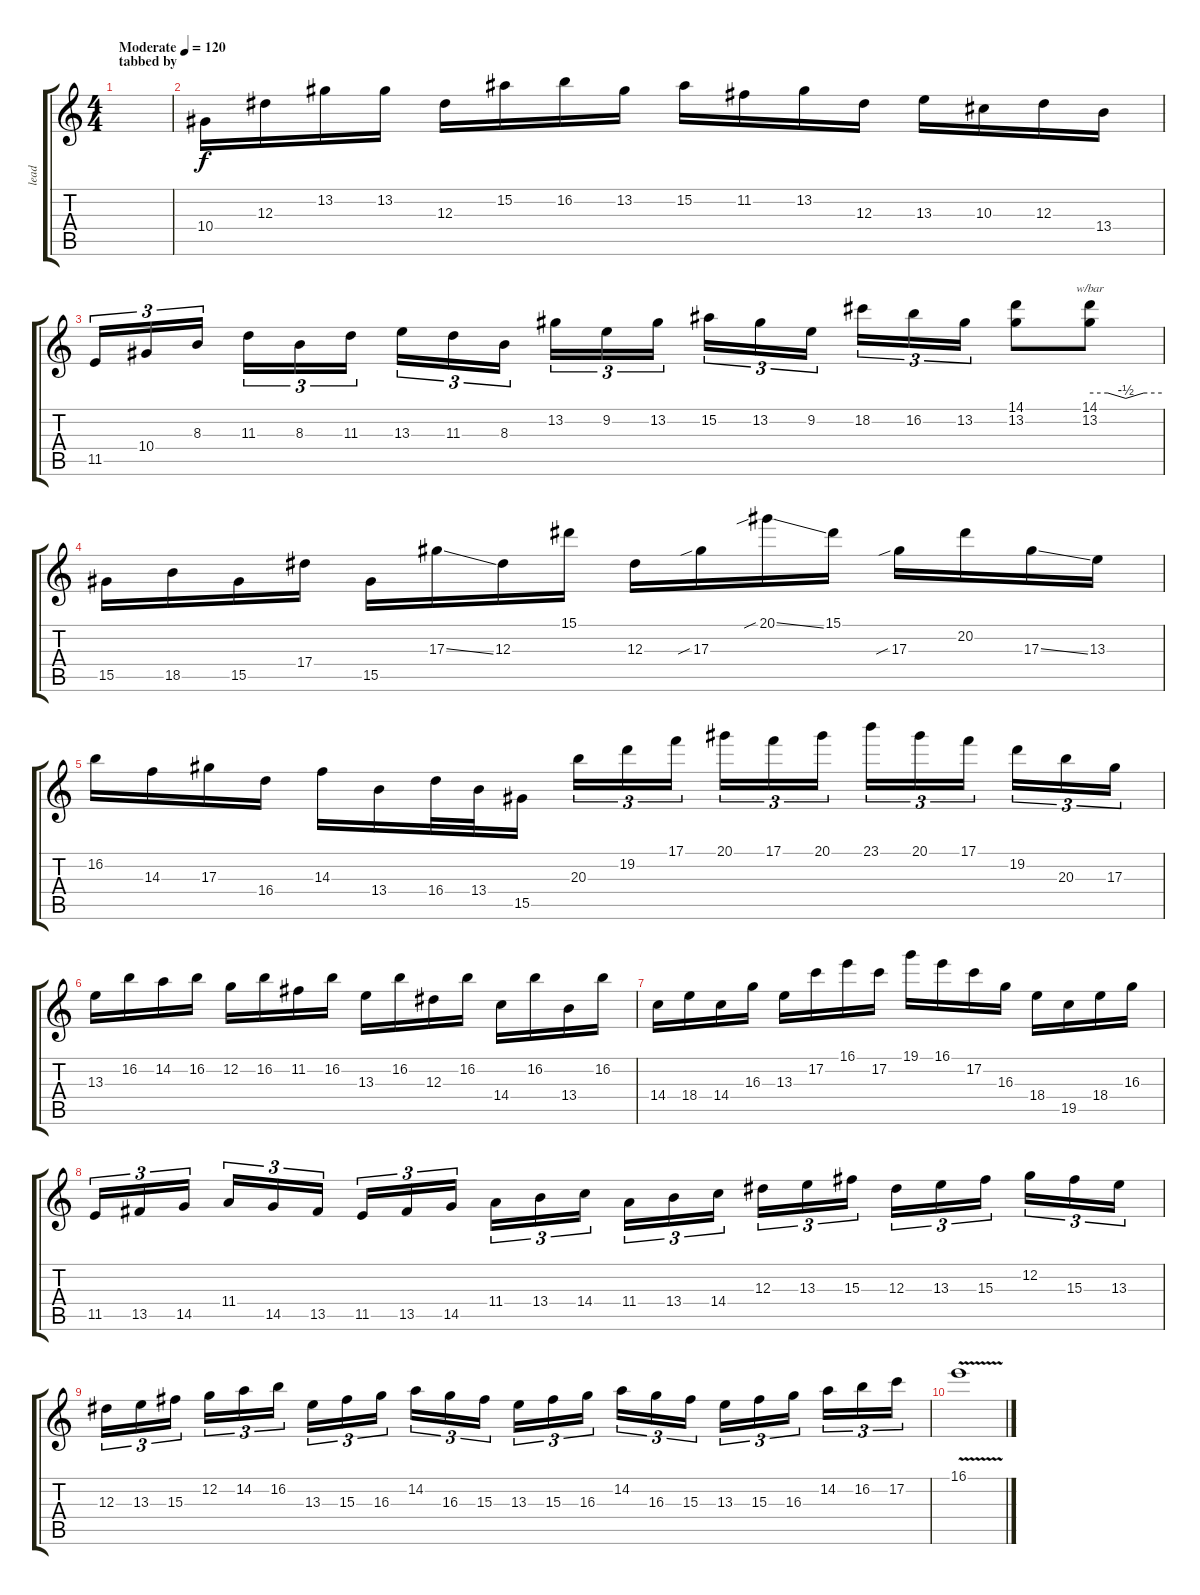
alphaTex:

\track ("lead" "lead") {instrument distortionguitar}
\staff {score tabs}
\tuning (C4 G3 Eb3 Bb2 F2 C2) {hide}
\ts (4 4)
\section ("" "tabbed by")
\tempo (120 "Moderate")
\clef g2
\ks c
|
10.4.16 12.3.16 13.2.16 13.2.16 12.3.16 15.2.16 16.2.16 13.2.16 15.2.16 11.2.16 13.2.16 12.3.16 13.3.16 10.3.16 12.3.16 13.4.16 |
11.5.16{tu (3 2)} 10.4.16{tu (3 2)} 8.3.16{tu (3 2) beam splitsecondary} 11.3.16{tu (3 2)} 8.3.16{tu (3 2)} 11.3.16{tu (3 2)} 13.3.16{tu (3 2)} 11.3.16{tu (3 2)} 8.3.16{tu (3 2) beam splitsecondary} 13.2.16{tu (3 2)} 9.2.16{tu (3 2)} 13.2.16{tu (3 2)} 15.2.16{tu (3 2)} 13.2.16{tu (3 2)} 9.2.16{tu (3 2) beam splitsecondary} 18.2.16{tu (3 2)} 16.2.16{tu (3 2)} 13.2.16{tu (3 2)} (14.1 13.2).8 (14.1 13.2).8{tbe (custom default 0 0 15 0 30 -2 45 0 60 0)} |
15.5.16 18.5.16 15.5.16 17.4.16 15.5.16 17.3{ss}.16 12.3.16 15.1.16 12.3.16 17.3{sib}.16 20.1{sib ss}.16 15.1.16 17.3{sib}.16 20.2.16 17.3{ss}.16 13.3.16 |
16.2.16 14.3.16 17.3.16 16.4.16 14.3.16 13.4.16 16.4.32 13.4.32 15.5.16 20.3.16{tu (3 2)} 19.2.16{tu (3 2)} 17.1.16{tu (3 2) beam splitsecondary} 20.1.16{tu (3 2)} 17.1.16{tu (3 2)} 20.1.16{tu (3 2)} 23.1.16{tu (3 2)} 20.1.16{tu (3 2)} 17.1.16{tu (3 2) beam splitsecondary} 19.2.16{tu (3 2)} 20.3.16{tu (3 2)} 17.3.16{tu (3 2)} |
13.3.16 16.2.16 14.2.16 16.2.16 12.2.16 16.2.16 11.2.16 16.2.16 13.3.16 16.2.16 12.3.16 16.2.16 14.4.16 16.2.16 13.4.16 16.2.16 |
14.4.16 18.4.16 14.4.16 16.3.16 13.3.16 17.2.16 16.1.16 17.2.16 19.1.16 16.1.16 17.2.16 16.3.16 18.4.16 19.5.16 18.4.16 16.3.16 |
11.5.16{tu (3 2)} 13.5.16{tu (3 2)} 14.5.16{tu (3 2) beam splitsecondary} 11.4.16{tu (3 2)} 14.5.16{tu (3 2)} 13.5.16{tu (3 2)} 11.5.16{tu (3 2)} 13.5.16{tu (3 2)} 14.5.16{tu (3 2) beam splitsecondary} 11.4.16{tu (3 2)} 13.4.16{tu (3 2)} 14.4.16{tu (3 2)} 11.4.16{tu (3 2)} 13.4.16{tu (3 2)} 14.4.16{tu (3 2) beam splitsecondary} 12.3.16{tu (3 2)} 13.3.16{tu (3 2)} 15.3.16{tu (3 2)} 12.3.16{tu (3 2)} 13.3.16{tu (3 2)} 15.3.16{tu (3 2) beam splitsecondary} 12.2.16{tu (3 2)} 15.3.16{tu (3 2)} 13.3.16{tu (3 2)} |
12.3.16{tu (3 2)} 13.3.16{tu (3 2)} 15.3.16{tu (3 2) beam splitsecondary} 12.2.16{tu (3 2)} 14.2.16{tu (3 2)} 16.2.16{tu (3 2)} 13.3.16{tu (3 2)} 15.3.16{tu (3 2)} 16.3.16{tu (3 2) beam splitsecondary} 14.2.16{tu (3 2)} 16.3.16{tu (3 2)} 15.3.16{tu (3 2)} 13.3.16{tu (3 2)} 15.3.16{tu (3 2)} 16.3.16{tu (3 2) beam splitsecondary} 14.2.16{tu (3 2)} 16.3.16{tu (3 2)} 15.3.16{tu (3 2)} 13.3.16{tu (3 2)} 15.3.16{tu (3 2)} 16.3.16{tu (3 2) beam splitsecondary} 14.2.16{tu (3 2)} 16.2.16{tu (3 2)} 17.2.16{tu (3 2)} |
16.1{v}.1
